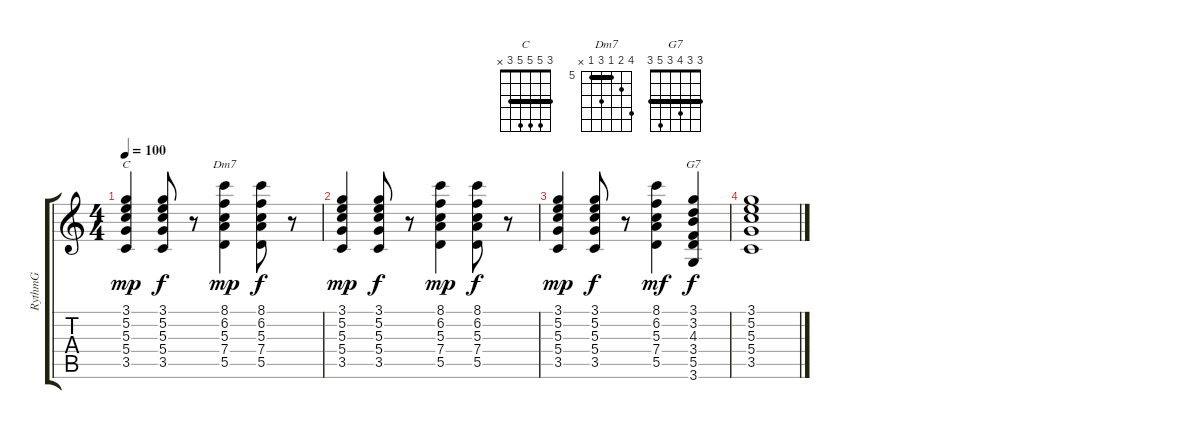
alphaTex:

\track ("RythmG" "RythmG") {instrument acousticguitarnylon}
\staff {score tabs}
\tuning (E4 B3 G3 D3 A2 E2) {hide}
\chord ("C" 3 5 5 5 3 x) {barre 3}
\chord ("Dm7" 8 6 5 7 5 x) {firstfret 5 barre 5}
\chord ("G7" 3 3 4 3 5 3) {barre 3}
\ts (4 4)
\tempo 100
\clef g2
\ks c
(3.1 5.2 5.3 5.4 3.5).4{ch "C" dy mp} (3.1 5.2 5.3 5.4 3.5).8{dy f} r.8 (8.1 6.2 5.3 7.4 5.5).4{ch "Dm7" dy mp} (8.1 6.2 5.3 7.4 5.5).8{dy f} r.8 |
(3.1 5.2 5.3 5.4 3.5).4{dy mp} (3.1 5.2 5.3 5.4 3.5).8{dy f} r.8 (8.1 6.2 5.3 7.4 5.5).4{dy mp} (8.1 6.2 5.3 7.4 5.5).8{dy f} r.8 |
(3.1 5.2 5.3 5.4 3.5).4{dy mp} (3.1 5.2 5.3 5.4 3.5).8{dy f} r.8 (8.1 6.2 5.3 7.4 5.5).4{dy mf} (3.1 3.2 4.3 3.4 5.5 3.6).4{ch "G7" dy f} |
(3.1 5.2 5.3 5.4 3.5).1
